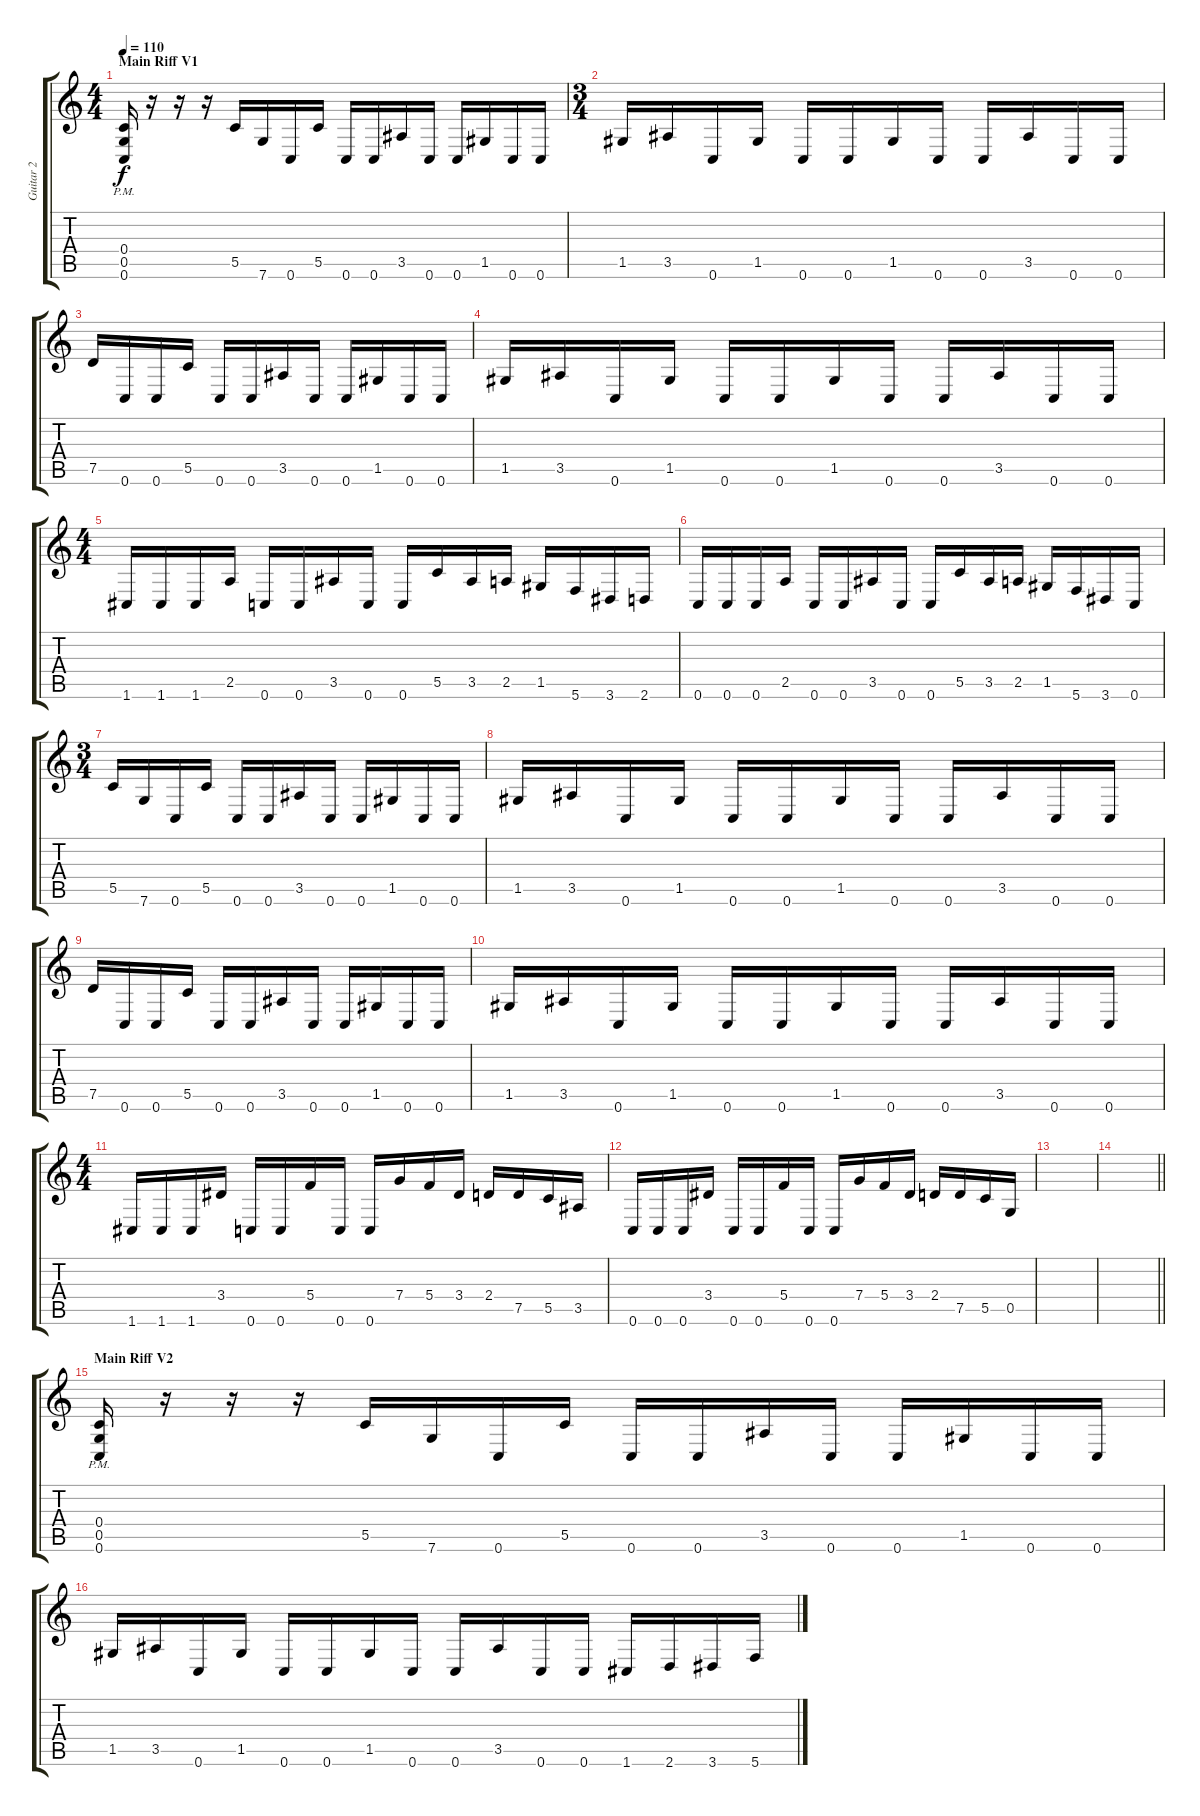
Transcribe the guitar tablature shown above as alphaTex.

\track ("Guitar 2" "Guitar 2") {instrument distortionguitar}
\staff {score tabs}
\tuning (D4 A3 F3 C3 G2 C2) {hide}
\ts (4 4)
\section ("" "Main Riff V1")
\tempo 110
\clef g2
\ks c
(0.4{pm} 0.5{pm} 0.6{pm}).16{dy f} r.16 r.16 r.16 5.5.16 7.6.16 0.6.16 5.5.16 0.6.16 0.6.16 3.5.16 0.6.16 0.6.16 1.5.16 0.6.16 0.6.16 |
\ts (3 4)
1.5.16 3.5.16 0.6.16 1.5.16 0.6.16 0.6.16 1.5.16 0.6.16 0.6.16 3.5.16 0.6.16 0.6.16 |
7.5.16 0.6.16 0.6.16 5.5.16 0.6.16 0.6.16 3.5.16 0.6.16 0.6.16 1.5.16 0.6.16 0.6.16 |
1.5.16 3.5.16 0.6.16 1.5.16 0.6.16 0.6.16 1.5.16 0.6.16 0.6.16 3.5.16 0.6.16 0.6.16 |
\ts (4 4)
1.6.16 1.6.16 1.6.16 2.5.16 0.6.16 0.6.16 3.5.16 0.6.16 0.6.16 5.5.16 3.5.16 2.5.16 1.5.16 5.6.16 3.6.16 2.6.16 |
0.6.16 0.6.16 0.6.16 2.5.16 0.6.16 0.6.16 3.5.16 0.6.16 0.6.16 5.5.16 3.5.16 2.5.16 1.5.16 5.6.16 3.6.16 0.6.16 |
\ts (3 4)
5.5.16 7.6.16 0.6.16 5.5.16 0.6.16 0.6.16 3.5.16 0.6.16 0.6.16 1.5.16 0.6.16 0.6.16 |
1.5.16 3.5.16 0.6.16 1.5.16 0.6.16 0.6.16 1.5.16 0.6.16 0.6.16 3.5.16 0.6.16 0.6.16 |
7.5.16 0.6.16 0.6.16 5.5.16 0.6.16 0.6.16 3.5.16 0.6.16 0.6.16 1.5.16 0.6.16 0.6.16 |
1.5.16 3.5.16 0.6.16 1.5.16 0.6.16 0.6.16 1.5.16 0.6.16 0.6.16 3.5.16 0.6.16 0.6.16 |
\ts (4 4)
1.6.16 1.6.16 1.6.16 3.4.16 0.6.16 0.6.16 5.4.16 0.6.16 0.6.16 7.4.16 5.4.16 3.4.16 2.4.16 7.5.16 5.5.16 3.5.16 |
0.6.16 0.6.16 0.6.16 3.4.16 0.6.16 0.6.16 5.4.16 0.6.16 0.6.16 7.4.16 5.4.16 3.4.16 2.4.16 7.5.16 5.5.16 0.5.16 |
|
\barLineRight lightlight
|
\section ("" "Main Riff V2")
(0.4{pm} 0.5{pm} 0.6{pm}).16 r.16 r.16 r.16 5.5.16 7.6.16 0.6.16 5.5.16 0.6.16 0.6.16 3.5.16 0.6.16 0.6.16 1.5.16 0.6.16 0.6.16 |
1.5.16 3.5.16 0.6.16 1.5.16 0.6.16 0.6.16 1.5.16 0.6.16 0.6.16 3.5.16 0.6.16 0.6.16 1.6.16 2.6.16 3.6.16 5.6.16
